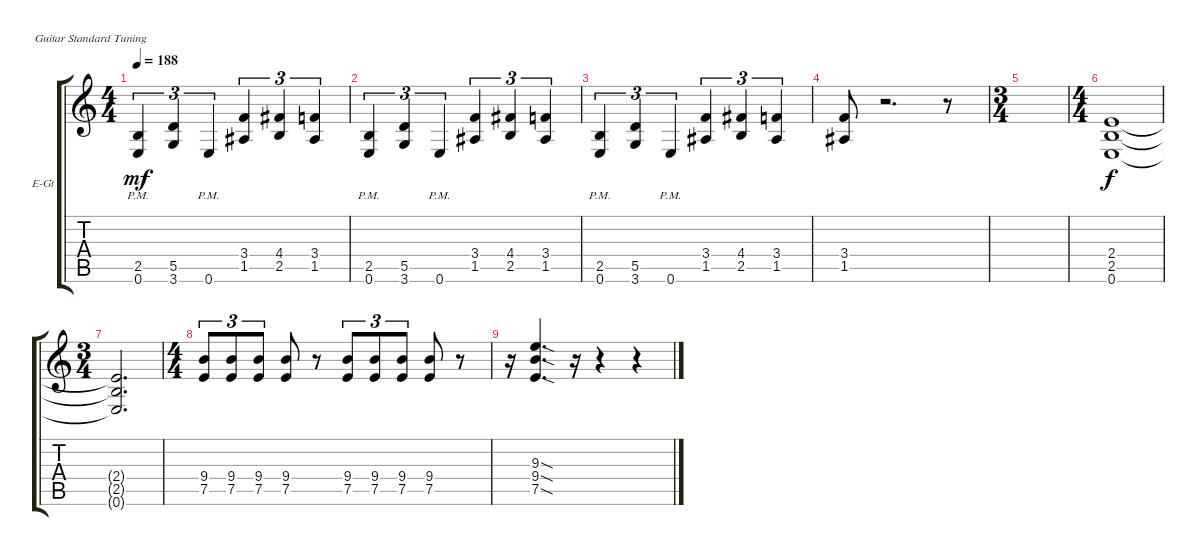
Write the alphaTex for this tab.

\bracketExtendMode groupsimilarinstruments
\firstSystemTrackNameOrientation horizontal
\otherSystemsTrackNameOrientation horizontal
\track ("Gtr Dist 2" "E-Gt") {instrument overdrivenguitar}
\staff {score tabs}
\tuning (E4 B3 G3 D3 A2 E2)
\ts (4 4)
\tempo 188
\clef g2
\ks c
(2.5{pm} 0.6{pm}).4{tu (3 2) dy mf} (5.5 3.6).4{tu (3 2)} 0.6{pm}.4{tu (3 2)} (3.4 1.5).4{tu (3 2)} (4.4 2.5).4{tu (3 2)} (3.4 1.5).4{tu (3 2)} |
(2.5{pm} 0.6{pm}).4{tu (3 2)} (5.5 3.6).4{tu (3 2)} 0.6{pm}.4{tu (3 2)} (3.4 1.5).4{tu (3 2)} (4.4 2.5).4{tu (3 2)} (3.4 1.5).4{tu (3 2)} |
(2.5{pm} 0.6{pm}).4{tu (3 2)} (5.5 3.6).4{tu (3 2)} 0.6{pm}.4{tu (3 2)} (3.4 1.5).4{tu (3 2)} (4.4 2.5).4{tu (3 2)} (3.4 1.5).4{tu (3 2)} |
(3.4 1.5).8 r.2{d} r.8 |
\ts (3 4)
|
\ts (4 4)
(2.4 2.5 0.6).1{dy f} |
\ts (3 4)
(2.4{t} 2.5{t} 0.6{t}).2{d} |
\ts (4 4)
(9.4 7.5).8{tu (3 2)} (9.4 7.5).8{tu (3 2)} (9.4 7.5).8{tu (3 2)} (9.4 7.5).8 r.8 (9.4 7.5).8{tu (3 2)} (9.4 7.5).8{tu (3 2)} (9.4 7.5).8{tu (3 2)} (9.4 7.5).8 r.8 |
r.16 (9.3{sod} 9.4{sod} 7.5{sod}).4{d} r.16 r.4 r.4
